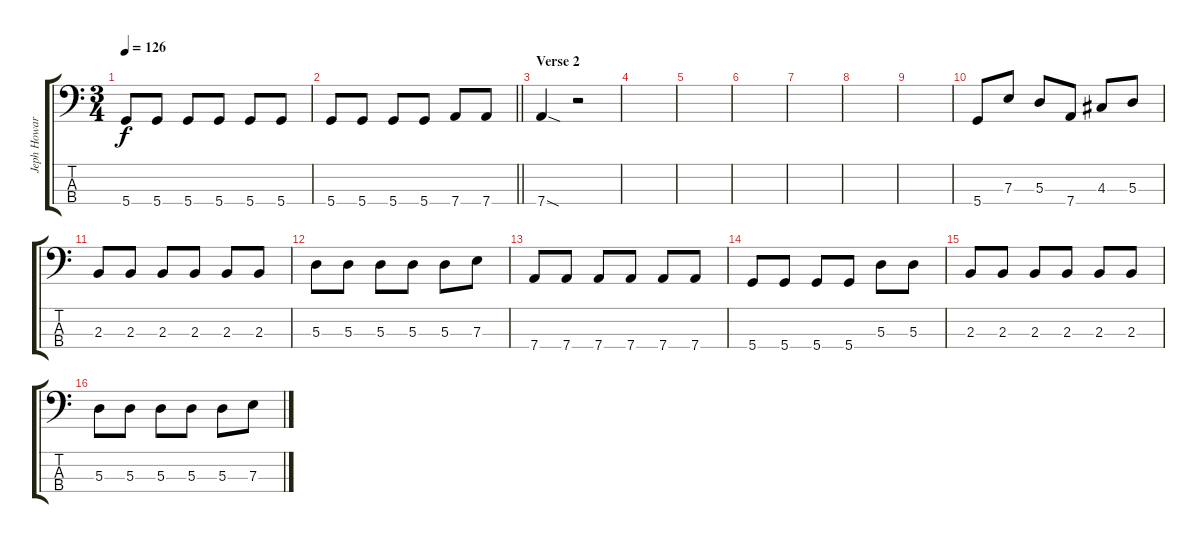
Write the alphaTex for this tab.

\track ("Jeph Howard [Bass]" "Jeph Howar") {instrument electricbassfinger}
\staff {score tabs}
\tuning (G2 D2 A1 D1) {hide}
\ts (3 4)
\tempo 126
\clef f4
\ks c
5.4.8{dy f} 5.4.8 5.4.8 5.4.8 5.4.8 5.4.8 |
\barLineRight lightlight
5.4.8 5.4.8 5.4.8 5.4.8 7.4.8 7.4.8 |
\section ("" "Verse 2")
7.4{sod}.4 r.2 |
|
|
|
|
|
|
5.4.8 7.3.8 5.3.8 7.4.8 4.3.8 5.3.8 |
2.3.8 2.3.8 2.3.8 2.3.8 2.3.8 2.3.8 |
5.3.8 5.3.8 5.3.8 5.3.8 5.3.8 7.3.8 |
7.4.8 7.4.8 7.4.8 7.4.8 7.4.8 7.4.8 |
5.4.8 5.4.8 5.4.8 5.4.8 5.3.8 5.3.8 |
2.3.8 2.3.8 2.3.8 2.3.8 2.3.8 2.3.8 |
5.3.8 5.3.8 5.3.8 5.3.8 5.3.8 7.3.8
